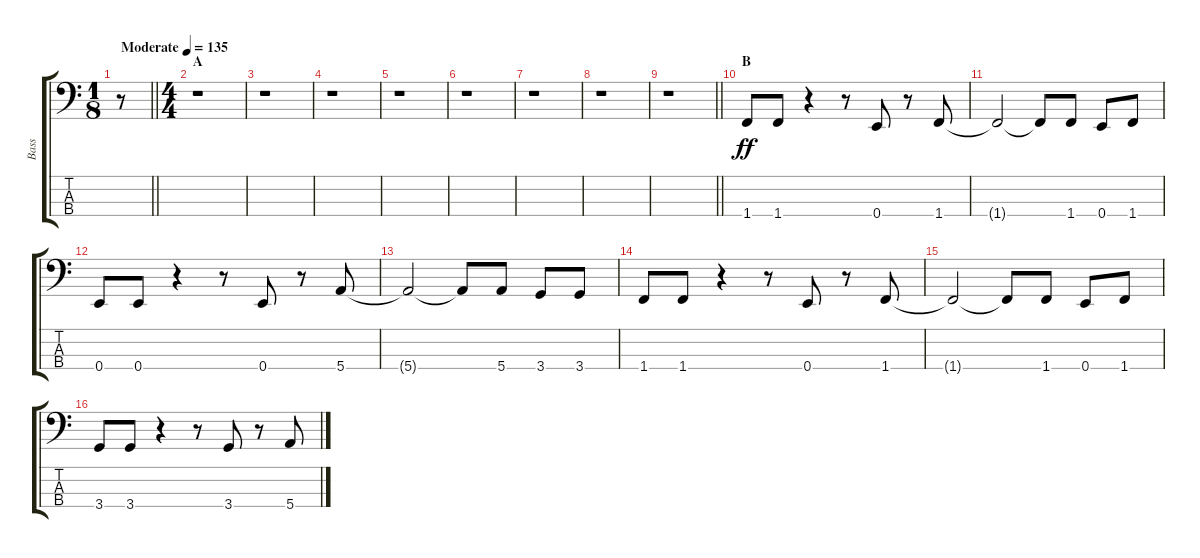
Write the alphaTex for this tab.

\track ("Bass" "Bass") {instrument electricbasspick}
\staff {score tabs}
\tuning (G2 D2 A1 E1) {hide}
\ts (1 8)
\tempo (135 "Moderate")
\clef f4
\barLineRight lightlight
\ks c
r.8{dy ff instrument electricbasspick} |
\ts (4 4)
\section ("" "A")
r.1 |
r.1 |
r.1 |
r.1 |
r.1 |
r.1 |
r.1 |
\barLineRight lightlight
r.1 |
\section ("" "B")
1.4.8 1.4.8 r.4 r.8 0.4.8 r.8 1.4.8 |
1.4{t}.2 1.4{t}.8 1.4.8 0.4.8 1.4.8 |
0.4.8 0.4.8 r.4 r.8 0.4.8 r.8 5.4.8 |
5.4{t}.2 5.4{t}.8 5.4.8 3.4.8 3.4.8 |
1.4.8 1.4.8 r.4 r.8 0.4.8 r.8 1.4.8 |
1.4{t}.2 1.4{t}.8 1.4.8 0.4.8 1.4.8 |
3.4.8 3.4.8 r.4 r.8 3.4.8 r.8 5.4.8
